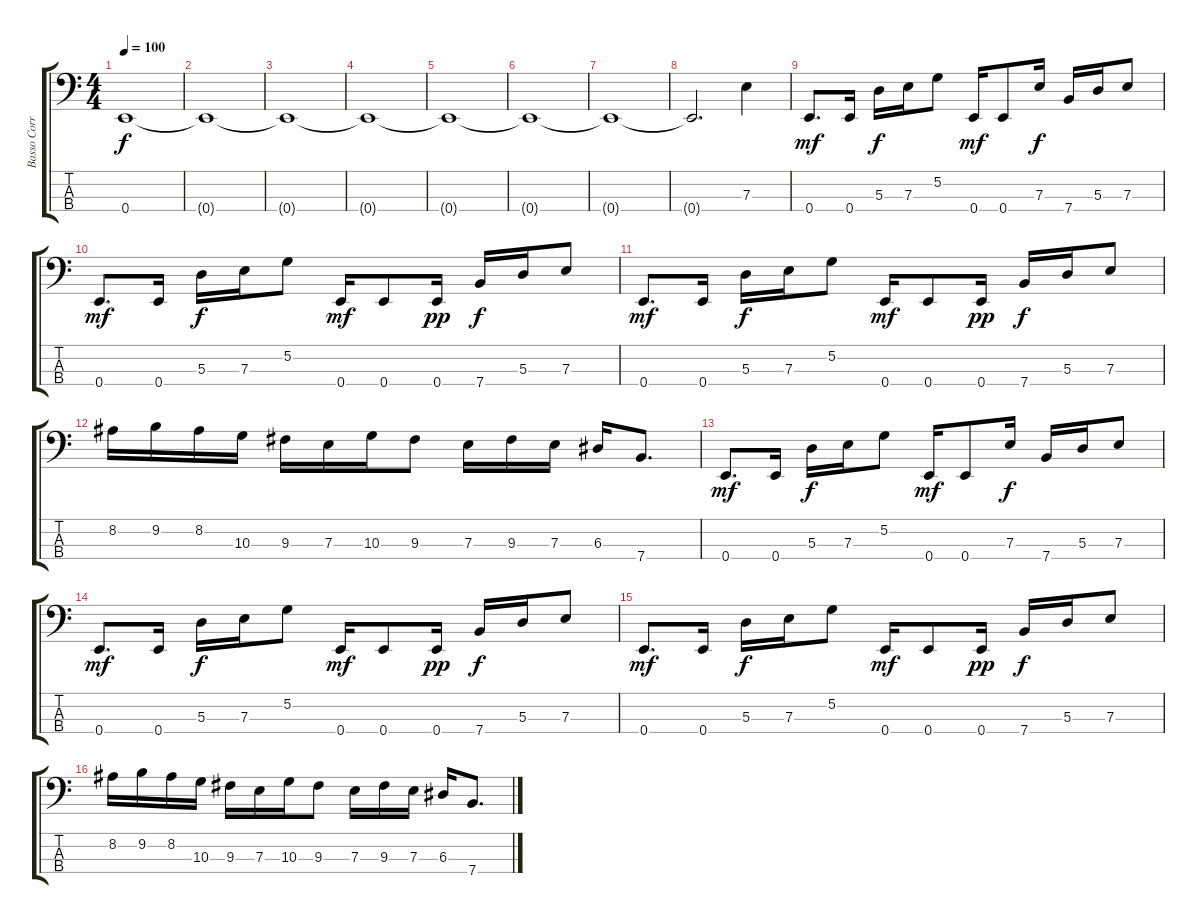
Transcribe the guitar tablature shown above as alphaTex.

\track ("Basso Corretto" "Basso Corr") {solo instrument electricbassfinger}
\staff {score tabs}
\tuning (G2 D2 A1 E1) {hide}
\ts (4 4)
\tempo 100
\clef f4
\ks c
0.4.1{dy f instrument electricbassfinger} |
0.4{t}.1 |
0.4{t}.1 |
0.4{t}.1 |
0.4{t}.1 |
0.4{t}.1 |
0.4{t}.1 |
0.4{t}.2{d} 7.3.4 |
0.4.8{d dy mf} 0.4.16 5.3.16{dy f} 7.3.16 5.2.8 0.4.16{dy mf} 0.4.8 7.3.16{dy f} 7.4.16 5.3.16 7.3.8 |
0.4.8{d dy mf} 0.4.16 5.3.16{dy f} 7.3.16 5.2.8 0.4.16{dy mf} 0.4.8 0.4.16{dy pp} 7.4.16{dy f} 5.3.16 7.3.8 |
0.4.8{d dy mf} 0.4.16 5.3.16{dy f} 7.3.16 5.2.8 0.4.16{dy mf} 0.4.8 0.4.16{dy pp} 7.4.16{dy f} 5.3.16 7.3.8 |
8.2.16 9.2.16 8.2.16 10.3.16 9.3.16 7.3.16 10.3.16 9.3.8 7.3.16 9.3.16 7.3.16 6.3.16 7.4.8{d} |
0.4.8{d dy mf} 0.4.16 5.3.16{dy f} 7.3.16 5.2.8 0.4.16{dy mf} 0.4.8 7.3.16{dy f} 7.4.16 5.3.16 7.3.8 |
0.4.8{d dy mf} 0.4.16 5.3.16{dy f} 7.3.16 5.2.8 0.4.16{dy mf} 0.4.8 0.4.16{dy pp} 7.4.16{dy f} 5.3.16 7.3.8 |
0.4.8{d dy mf} 0.4.16 5.3.16{dy f} 7.3.16 5.2.8 0.4.16{dy mf} 0.4.8 0.4.16{dy pp} 7.4.16{dy f} 5.3.16 7.3.8 |
8.2.16 9.2.16 8.2.16 10.3.16 9.3.16 7.3.16 10.3.16 9.3.8 7.3.16 9.3.16 7.3.16 6.3.16 7.4.8{d}
